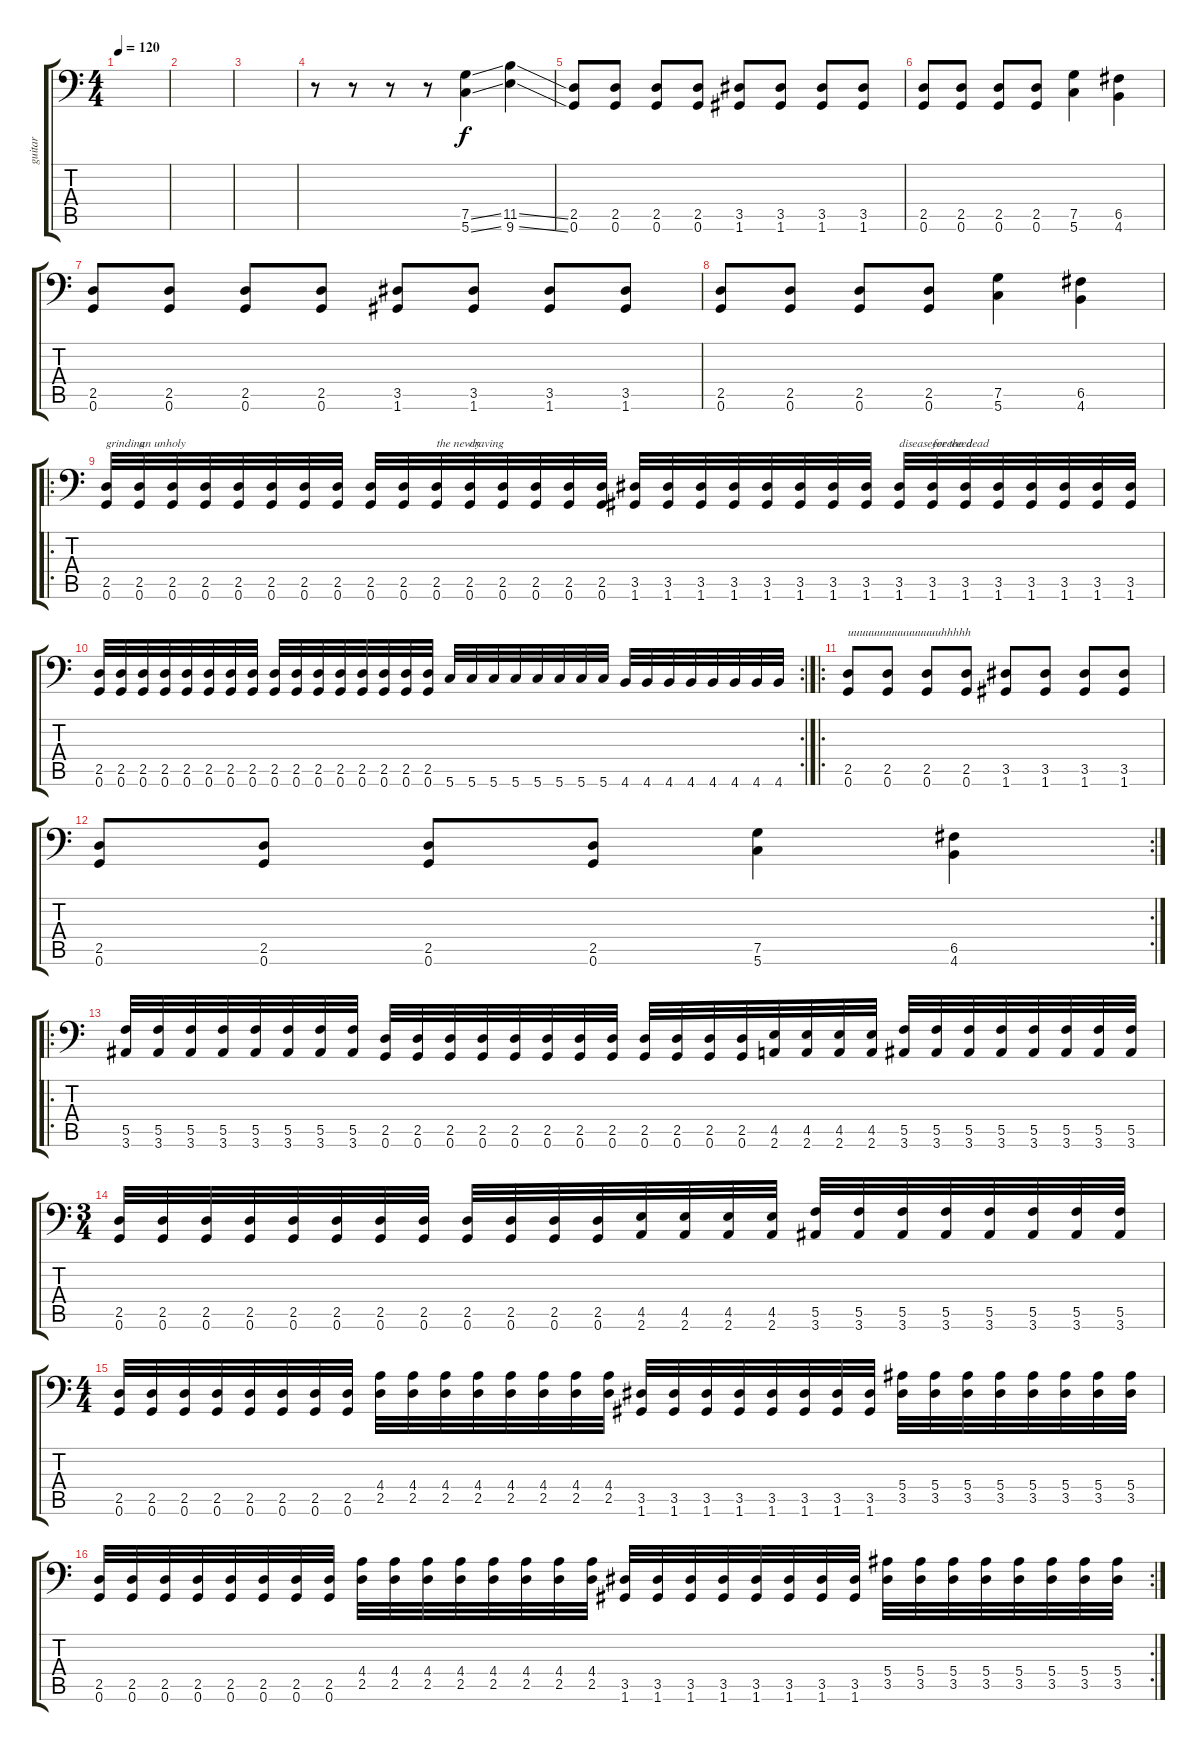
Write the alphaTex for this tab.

\track ("guitar" "guitar") {instrument distortionguitar}
\staff {score tabs}
\tuning (G3 D3 Bb2 F2 C2 G1) {hide}
\ts (4 4)
\tempo 120
\clef f4
\ks c
|
|
|
r.8 r.8 r.8 r.8 (7.5{ss} 5.6{ss}).4 (11.5{ss} 9.6{ss}).4 |
(2.5 0.6).8 (2.5 0.6).8 (2.5 0.6).8 (2.5 0.6).8 (3.5 1.6).8 (3.5 1.6).8 (3.5 1.6).8 (3.5 1.6).8 |
(2.5 0.6).8 (2.5 0.6).8 (2.5 0.6).8 (2.5 0.6).8 (7.5 5.6).4 (6.5 4.6).4 |
(2.5 0.6).8 (2.5 0.6).8 (2.5 0.6).8 (2.5 0.6).8 (3.5 1.6).8 (3.5 1.6).8 (3.5 1.6).8 (3.5 1.6).8 |
(2.5 0.6).8 (2.5 0.6).8 (2.5 0.6).8 (2.5 0.6).8 (7.5 5.6).4 (6.5 4.6).4 |
\ro
(2.5 0.6).32{txt "grinding"} (2.5 0.6).32{txt "an unholy"} (2.5 0.6).32 (2.5 0.6).32 (2.5 0.6).32 (2.5 0.6).32 (2.5 0.6).32 (2.5 0.6).32 (2.5 0.6).32 (2.5 0.6).32 (2.5 0.6).32{txt "the newly"} (2.5 0.6).32{txt "craving"} (2.5 0.6).32 (2.5 0.6).32 (2.5 0.6).32 (2.5 0.6).32 (3.5 1.6).32 (3.5 1.6).32 (3.5 1.6).32 (3.5 1.6).32 (3.5 1.6).32 (3.5 1.6).32 (3.5 1.6).32 (3.5 1.6).32 (3.5 1.6).32{txt "diseaseeeeeeeed"} (3.5 1.6).32{txt "for the dead"} (3.5 1.6).32 (3.5 1.6).32 (3.5 1.6).32 (3.5 1.6).32 (3.5 1.6).32 (3.5 1.6).32 |
\rc 2
(2.5 0.6).32 (2.5 0.6).32 (2.5 0.6).32 (2.5 0.6).32 (2.5 0.6).32 (2.5 0.6).32 (2.5 0.6).32 (2.5 0.6).32 (2.5 0.6).32 (2.5 0.6).32 (2.5 0.6).32 (2.5 0.6).32 (2.5 0.6).32 (2.5 0.6).32 (2.5 0.6).32 (2.5 0.6).32 5.6.32 5.6.32 5.6.32 5.6.32 5.6.32 5.6.32 5.6.32 5.6.32 4.6.32 4.6.32 4.6.32 4.6.32 4.6.32 4.6.32 4.6.32 4.6.32 |
\ro
(2.5 0.6).8{txt "uuuuuuuuuuuuuuuuhhhhh"} (2.5 0.6).8 (2.5 0.6).8 (2.5 0.6).8 (3.5 1.6).8 (3.5 1.6).8 (3.5 1.6).8 (3.5 1.6).8 |
\rc 2
(2.5 0.6).8 (2.5 0.6).8 (2.5 0.6).8 (2.5 0.6).8 (7.5 5.6).4 (6.5 4.6).4 |
\ro
(5.5 3.6).32 (5.5 3.6).32 (5.5 3.6).32 (5.5 3.6).32 (5.5 3.6).32 (5.5 3.6).32 (5.5 3.6).32 (5.5 3.6).32 (2.5 0.6).32 (2.5 0.6).32 (2.5 0.6).32 (2.5 0.6).32 (2.5 0.6).32 (2.5 0.6).32 (2.5 0.6).32 (2.5 0.6).32 (2.5 0.6).32 (2.5 0.6).32 (2.5 0.6).32 (2.5 0.6).32 (4.5 2.6).32 (4.5 2.6).32 (4.5 2.6).32 (4.5 2.6).32 (5.5 3.6).32 (5.5 3.6).32 (5.5 3.6).32 (5.5 3.6).32 (5.5 3.6).32 (5.5 3.6).32 (5.5 3.6).32 (5.5 3.6).32 |
\ts (3 4)
(2.5 0.6).32 (2.5 0.6).32 (2.5 0.6).32 (2.5 0.6).32 (2.5 0.6).32 (2.5 0.6).32 (2.5 0.6).32 (2.5 0.6).32 (2.5 0.6).32 (2.5 0.6).32 (2.5 0.6).32 (2.5 0.6).32 (4.5 2.6).32 (4.5 2.6).32 (4.5 2.6).32 (4.5 2.6).32 (5.5 3.6).32 (5.5 3.6).32 (5.5 3.6).32 (5.5 3.6).32 (5.5 3.6).32 (5.5 3.6).32 (5.5 3.6).32 (5.5 3.6).32 |
\ts (4 4)
(2.5 0.6).32 (2.5 0.6).32 (2.5 0.6).32 (2.5 0.6).32 (2.5 0.6).32 (2.5 0.6).32 (2.5 0.6).32 (2.5 0.6).32 (4.4 2.5).32 (4.4 2.5).32 (4.4 2.5).32 (4.4 2.5).32 (4.4 2.5).32 (4.4 2.5).32 (4.4 2.5).32 (4.4 2.5).32 (3.5 1.6).32 (3.5 1.6).32 (3.5 1.6).32 (3.5 1.6).32 (3.5 1.6).32 (3.5 1.6).32 (3.5 1.6).32 (3.5 1.6).32 (5.4 3.5).32 (5.4 3.5).32 (5.4 3.5).32 (5.4 3.5).32 (5.4 3.5).32 (5.4 3.5).32 (5.4 3.5).32 (5.4 3.5).32 |
\rc 2
(2.5 0.6).32 (2.5 0.6).32 (2.5 0.6).32 (2.5 0.6).32 (2.5 0.6).32 (2.5 0.6).32 (2.5 0.6).32 (2.5 0.6).32 (4.4 2.5).32 (4.4 2.5).32 (4.4 2.5).32 (4.4 2.5).32 (4.4 2.5).32 (4.4 2.5).32 (4.4 2.5).32 (4.4 2.5).32 (3.5 1.6).32 (3.5 1.6).32 (3.5 1.6).32 (3.5 1.6).32 (3.5 1.6).32 (3.5 1.6).32 (3.5 1.6).32 (3.5 1.6).32 (5.4 3.5).32 (5.4 3.5).32 (5.4 3.5).32 (5.4 3.5).32 (5.4 3.5).32 (5.4 3.5).32 (5.4 3.5).32 (5.4 3.5).32
